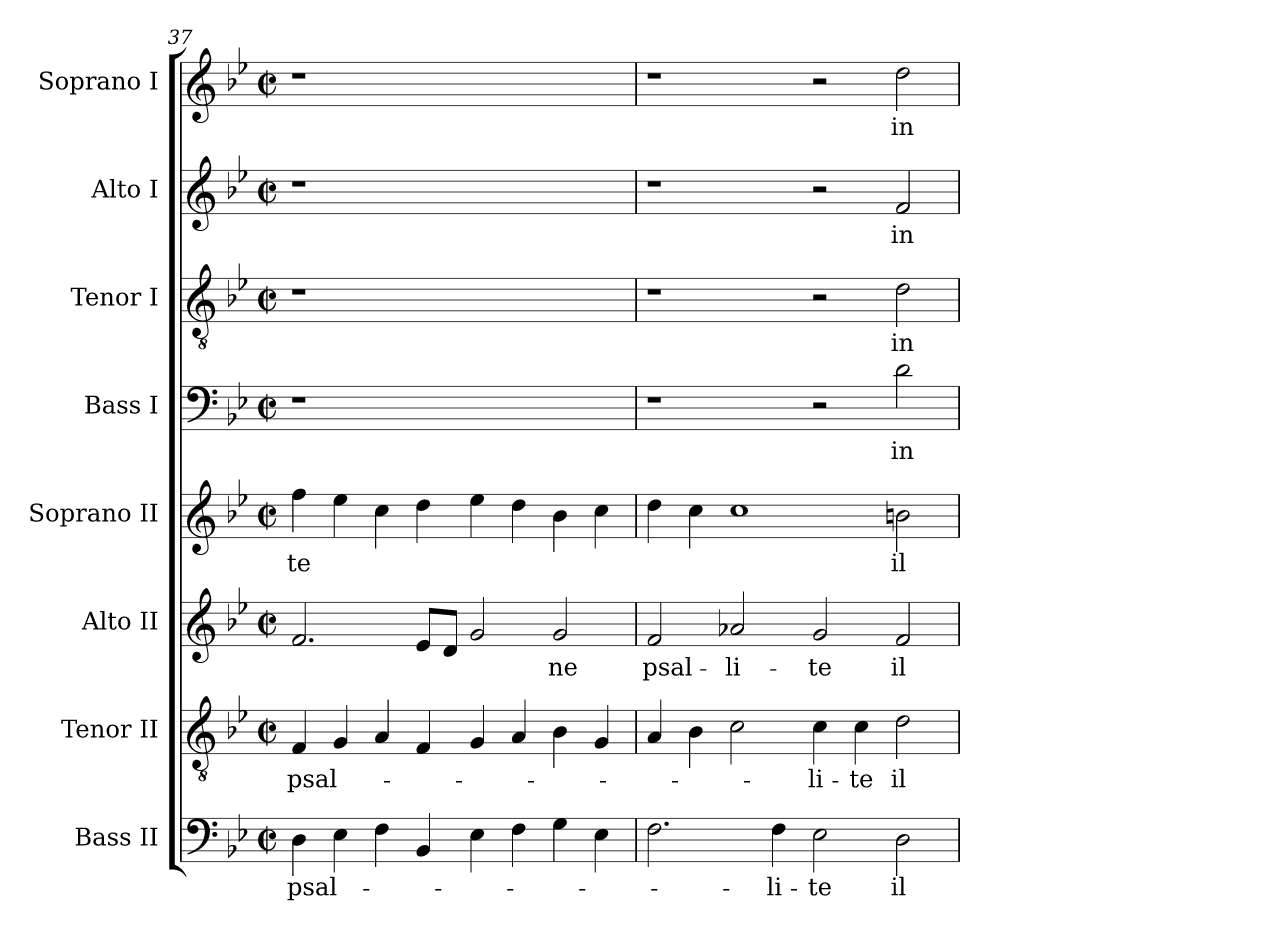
**kern	**text	**kern	**text	**kern	**text	**kern	**text	**kern	**text	**kern	**text	**kern	**text	**kern	**text
*part8	*part8	*part7	*part7	*part6	*part6	*part5	*part5	*part4	*part4	*part3	*part3	*part2	*part2	*part1	*part1
*staff8	*staff8	*staff7	*staff7	*staff6	*staff6	*staff5	*staff5	*staff4	*staff4	*staff3	*staff3	*staff2	*staff2	*staff1	*staff1
*I"Bass II	*	*I"Tenor II	*	*I"Alto II	*	*I"Soprano II	*	*I"Bass I	*	*I"Tenor I	*	*I"Alto I	*	*I"Soprano I	*
*clefF4	*	*clefGv2	*	*clefG2	*	*clefG2	*	*clefF4	*	*clefGv2	*	*clefG2	*	*clefG2	*
*k[b-e-]	*	*k[b-e-]	*	*k[b-e-]	*	*k[b-e-]	*	*k[b-e-]	*	*k[b-e-]	*	*k[b-e-]	*	*k[b-e-]	*
*B-:	*	*B-:	*	*B-:	*	*B-:	*	*B-:	*	*B-:	*	*B-:	*	*B-:	*
*M2/2	*	*M2/2	*	*M2/2	*	*M2/2	*	*M2/2	*	*M2/2	*	*M2/2	*	*M2/2	*
*met(c|)	*	*met(c|)	*	*met(c|)	*	*met(c|)	*	*met(c|)	*	*met(c|)	*	*met(c|)	*	*met(c|)	*
=37	=37	=37	=37	=37	=37	=37	=37	=37	=37	=37	=37	=37	=37	=37	=37
!	!LO:LY:b:color=#000000	!	!	!	!	!	!	!	!	!	!	!	!	!	!
!	!	!	!LO:LY:b:color=#000000	!	!	!	!	!	!	!	!	!	!	!	!
!	!	!	!	!	!	!	!LO:LY:b:color=#000000	!LO:N:vis=1	!	!LO:N:vis=1	!	!LO:N:vis=1	!	!LO:N:vis=1	!
4Di\	psal-	4Fi/	psal-	2.fi/	.	4ffi\	-te	1r	.	1r	.	1r	.	1r	.
4E-i\	.	4Gi/	.	.	.	4ee-i\	.	.	.	.	.	.	.	.	.
4Fi\	.	4Ai/	.	.	.	4cci\	.	.	.	.	.	.	.	.	.
4BB-i/	.	4Fi/	.	8e-i/L	.	4ddi\	.	.	.	.	.	.	.	.	.
.	.	.	.	8di/J	.	.	.	.	.	.	.	.	.	.	.
4E-i\	.	4Gi/	.	2gi/	.	4ee-i\	.	1ryy	.	1ryy	.	1ryy	.	1ryy	.
4Fi\	.	4Ai/	.	.	.	4ddi\	.	.	.	.	.	.	.	.	.
!	!	!	!	!	!LO:LY:b:color=#000000	!	!	!	!	!	!	!	!	!	!
4Gi\	.	4B-i\	.	2gi/	-ne	4b-i\	.	.	.	.	.	.	.	.	.
4E-i\	.	4Gi/	.	.	.	4cci\	.	.	.	.	.	.	.	.	.
=38	=38	=38	=38	=38	=38	=38	=38	=38	=38	=38	=38	=38	=38	=38	=38
!	!	!	!	!	!LO:LY:b:color=#000000	!	!	!	!	!	!	!	!	!	!
2.Fi\	.	4Ai/	.	2fi/	psal-	4ddi\	.	1r	.	1r	.	1r	.	1r	.
.	.	4B-i\	.	.	.	4cci\	.	.	.	.	.	.	.	.	.
!	!	!	!	!	!LO:LY:b:color=#000000	!	!	!	!	!	!	!	!	!	!
.	.	2ci\	.	2a-Xi/	-li-	1cci	.	.	.	.	.	.	.	.	.
!	!LO:LY:b:color=#000000	!	!	!	!	!	!	!	!	!	!	!	!	!	!
4Fi\	-li-	.	.	.	.	.	.	.	.	.	.	.	.	.	.
!	!LO:LY:b:color=#000000	!	!	!	!	!	!	!	!	!	!	!	!	!	!
!	!	!	!LO:LY:b:color=#000000	!	!	!	!	!	!	!	!	!	!	!	!
!	!	!	!	!	!LO:LY:b:color=#000000	!	!	!	!	!	!	!	!	!	!
2E-i\	-te	4ci\	-li-	2gi/	-te	.	.	2r	.	2r	.	2r	.	2r	.
!	!	!	!LO:LY:b:color=#000000	!	!	!	!	!	!	!	!	!	!	!	!
.	.	4ci\	-te	.	.	.	.	.	.	.	.	.	.	.	.
!	!LO:LY:b:color=#000000	!	!	!	!	!	!	!	!	!	!	!	!	!	!
!	!	!	!LO:LY:b:color=#000000	!	!	!	!	!	!	!	!	!	!	!	!
!	!	!	!	!	!LO:LY:b:color=#000000	!	!	!	!	!	!	!	!	!	!
!	!	!	!	!	!	!	!LO:LY:b:color=#000000	!	!	!	!	!	!	!	!
!	!	!	!	!	!	!	!	!	!LO:LY:b:color=#000000	!	!	!	!	!	!
!	!	!	!	!	!	!	!	!	!	!	!LO:LY:b:color=#000000	!	!	!	!
!	!	!	!	!	!	!	!	!	!	!	!	!	!LO:LY:b:color=#000000	!	!
!	!	!	!	!	!	!	!	!	!	!	!	!	!	!	!LO:LY:b:color=#000000
2Di\	il-	2di\	il-	2fi/	il-	2bni\	il-	2di\	in	2di\	in	2fi/	in	2ddi\	in
=	=	=	=	=	=	=	=	=	=	=	=	=	=	=	=
*-	*-	*-	*-	*-	*-	*-	*-	*-	*-	*-	*-	*-	*-	*-	*-
